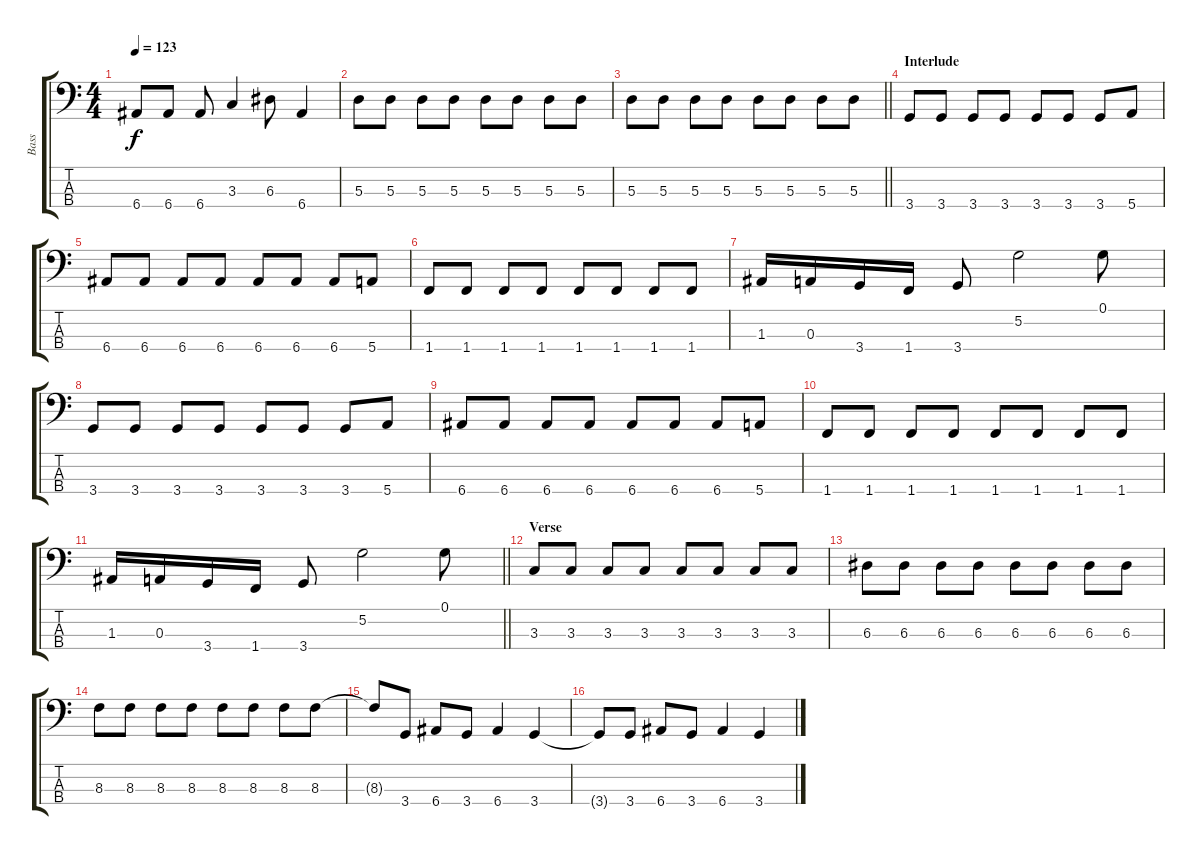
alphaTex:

\track ("Bass" "Bass") {instrument electricbasspick}
\staff {score tabs}
\tuning (G2 D2 A1 E1) {hide}
\ts (4 4)
\tempo 123
\clef f4
\ks c
6.4.8{dy f} 6.4.8 6.4.8 3.3.4 6.3.8 6.4.4 |
5.3.8 5.3.8 5.3.8 5.3.8 5.3.8 5.3.8 5.3.8 5.3.8 |
\barLineRight lightlight
5.3.8 5.3.8 5.3.8 5.3.8 5.3.8 5.3.8 5.3.8 5.3.8 |
\section ("" "Interlude")
3.4.8 3.4.8 3.4.8 3.4.8 3.4.8 3.4.8 3.4.8 5.4.8 |
6.4.8 6.4.8 6.4.8 6.4.8 6.4.8 6.4.8 6.4.8 5.4.8 |
1.4.8 1.4.8 1.4.8 1.4.8 1.4.8 1.4.8 1.4.8 1.4.8 |
1.3.16 0.3.16 3.4.16 1.4.16 3.4.8 5.2.2 0.1.8 |
3.4.8 3.4.8 3.4.8 3.4.8 3.4.8 3.4.8 3.4.8 5.4.8 |
6.4.8 6.4.8 6.4.8 6.4.8 6.4.8 6.4.8 6.4.8 5.4.8 |
1.4.8 1.4.8 1.4.8 1.4.8 1.4.8 1.4.8 1.4.8 1.4.8 |
\barLineRight lightlight
1.3.16 0.3.16 3.4.16 1.4.16 3.4.8 5.2.2 0.1.8 |
\section ("" "Verse")
3.3.8 3.3.8 3.3.8 3.3.8 3.3.8 3.3.8 3.3.8 3.3.8 |
6.3.8 6.3.8 6.3.8 6.3.8 6.3.8 6.3.8 6.3.8 6.3.8 |
8.3.8 8.3.8 8.3.8 8.3.8 8.3.8 8.3.8 8.3.8 8.3.8 |
8.3{t}.8 3.4.8 6.4.8 3.4.8 6.4.4 3.4.4 |
3.4{t}.8 3.4.8 6.4.8 3.4.8 6.4.4 3.4.4
